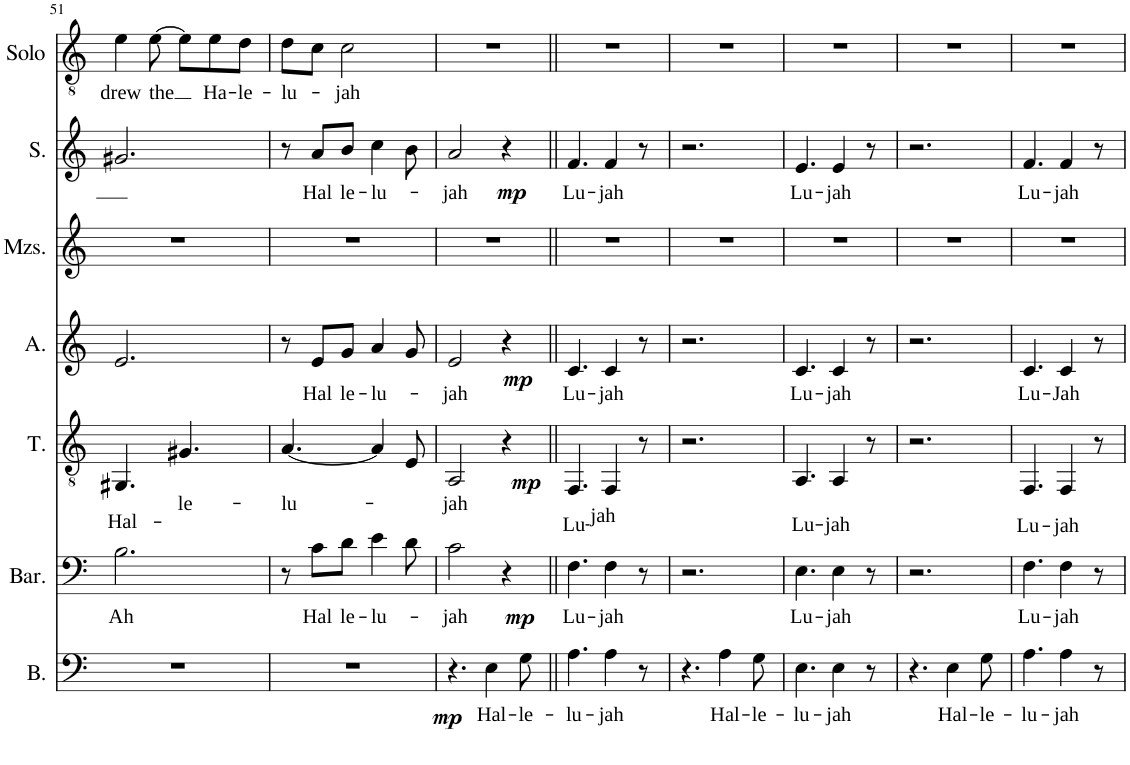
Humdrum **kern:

**kern	**text	**dynam	**kern	**text	**dynam	**kern	**text	**dynam	**kern	**text	**dynam	**kern	**kern	**text	**dynam	**kern	**text
*part7	*part7	*part7	*part6	*part6	*part6	*part5	*part5	*part5	*part4	*part4	*part4	*part3	*part2	*part2	*part2	*part1	*part1
*staff7	*staff7	*staff7	*staff6	*staff6	*staff6	*staff5	*staff5	*staff5	*staff4	*staff4	*staff4	*staff3	*staff2	*staff2	*staff2	*staff1	*staff1
*I"Bass	*	*	*I"Bari	*	*	*I"Tenor	*	*	*I"Alto	*	*	*I"Mezzo-soprano	*I"Sop	*	*	*I"Solo	*
*I'B.	*	*	*I'Bar.	*	*	*I'T.	*	*	*I'A.	*	*	*I'Mzs.	*I'S.	*	*	*I'Solo	*
!!LO:PB:g=z
*clefF4	*	*	*clefF4	*	*	*clefGv2	*	*	*clefG2	*	*	*clefG2	*clefG2	*	*	*clefGv2	*
*k[]	*	*	*k[]	*	*	*k[]	*	*	*k[]	*	*	*k[]	*k[]	*	*	*k[]	*
*M6/8	*	*	*M6/8	*	*	*M6/8	*	*	*M6/8	*	*	*M6/8	*M6/8	*	*	*M6/8	*
=51	=51	=51	=51	=51	=51	=51	=51	=51	=51	=51	=51	=51	=51	=51	=51	=51	=51
!	!	!	!	!LO:LY:b	!	!	!LO:LY:b	!	!	!	!	!	!	!	!	!	!LO:LY:b
2.r	.	.	2.B\	Ah	.	4.GG#X/	Hal-	.	2.e/	.	.	2.r	2.g#X/	.	.	4e\	drew
!	!	!	!	!	!	!	!	!	!	!	!	!	!	!	!	!	!LO:LY:b
.	.	.	.	.	.	.	.	.	.	.	.	.	.	.	.	[8e\	the
!	!	!	!	!	!	!	!LO:LY:b	!	!	!	!	!	!	!	!	!	!
.	.	.	.	.	.	4.G#X/	-le-	.	.	.	.	.	.	.	.	8e\L]	.
!	!	!	!	!	!	!	!	!	!	!	!	!	!	!	!	!	!LO:LY:b
.	.	.	.	.	.	.	.	.	.	.	.	.	.	.	.	8e\	Ha-
!	!	!	!	!	!	!	!	!	!	!	!	!	!	!	!	!	!LO:LY:b
.	.	.	.	.	.	.	.	.	.	.	.	.	.	.	.	8d\J	-le-
=52	=52	=52	=52	=52	=52	=52	=52	=52	=52	=52	=52	=52	=52	=52	=52	=52	=52
!	!	!	!	!	!	!	!LO:LY:b	!	!	!	!	!	!	!	!	!	!LO:LY:b
2.r	.	.	8r	.	.	[4.A/	-lu-	.	8r	.	.	2.r	8r	.	.	8d\L	-lu-
!	!	!	!	!LO:LY:b	!	!	!	!	!	!LO:LY:b	!	!	!	!LO:LY:b	!	!	!
.	.	.	8c\L	Hal	.	.	.	.	8e/L	Hal	.	.	8a/L	Hal	.	8c\J	.
!	!	!	!	!LO:LY:b	!	!	!	!	!	!LO:LY:b	!	!	!	!LO:LY:b	!	!	!LO:LY:b
.	.	.	8d\J	-le-	.	.	.	.	8g/J	-le-	.	.	8b/J	-le-	.	2c\	-jah
!	!	!	!	!LO:LY:b	!	!	!	!	!	!LO:LY:b	!	!	!	!LO:LY:b	!	!	!
.	.	.	4e\	-lu-	.	4A/]	.	.	4a/	-lu-	.	.	4cc\	-lu-	.	.	.
.	.	.	8d\	.	.	8E/	.	.	8g/	.	.	.	8b\	.	.	.	.
=53	=53	=53	=53	=53	=53	=53	=53	=53	=53	=53	=53	=53	=53	=53	=53	=53	=53
!	!	!LO:DY:b	!	!LO:LY:b	!	!	!LO:LY:b	!	!	!LO:LY:b	!	!	!	!LO:LY:b	!	!	!
4.r	.	mp	2c\	-jah	.	2AA/	-jah	.	2e/	-jah	.	2.r	2a/	-jah	.	2.r	.
!	!LO:LY:b	!	!	!	!	!	!	!	!	!	!	!	!	!	!	!	!
4E\	Hal-	.	.	.	.	.	.	.	.	.	.	.	.	.	.	.	.
!	!	!	!	!	!LO:DY:b	!	!	!LO:DY:b	!	!	!LO:DY:b	!	!	!	!LO:DY:b	!	!
.	.	.	4r	.	mp	4r	.	mp	4r	.	mp	.	4r	.	mp	.	.
!	!LO:LY:b	!	!	!	!	!	!	!	!	!	!	!	!	!	!	!	!
8G\	-le-	.	.	.	.	.	.	.	.	.	.	.	.	.	.	.	.
=54||	=54||	=54||	=54||	=54||	=54||	=54||	=54||	=54||	=54||	=54||	=54||	=54||	=54||	=54||	=54||	=54||	=54||
!	!LO:LY:b	!	!	!LO:LY:b	!	!	!LO:LY:b	!	!	!LO:LY:b	!	!	!	!LO:LY:b	!	!	!
4.A\	-lu-	.	4.F\	Lu-	.	4.FF/	Lu-	.	4.c/	Lu-	.	2.r	4.f/	Lu-	.	2.r	.
!	!LO:LY:b	!	!	!LO:LY:b	!	!	!LO:LY:b	!	!	!LO:LY:b	!	!	!	!LO:LY:b	!	!	!
4A\	-jah	.	4F\	-jah	.	4FF/	-jah	.	4c/	-jah	.	.	4f/	-jah	.	.	.
8r	.	.	8r	.	.	8r	.	.	8r	.	.	.	8r	.	.	.	.
=55	=55	=55	=55	=55	=55	=55	=55	=55	=55	=55	=55	=55	=55	=55	=55	=55	=55
4.r	.	.	2.r	.	.	2.r	.	.	2.r	.	.	2.r	2.r	.	.	2.r	.
!	!LO:LY:b	!	!	!	!	!	!	!	!	!	!	!	!	!	!	!	!
4A\	Hal-	.	.	.	.	.	.	.	.	.	.	.	.	.	.	.	.
!	!LO:LY:b	!	!	!	!	!	!	!	!	!	!	!	!	!	!	!	!
8G\	-le-	.	.	.	.	.	.	.	.	.	.	.	.	.	.	.	.
=56	=56	=56	=56	=56	=56	=56	=56	=56	=56	=56	=56	=56	=56	=56	=56	=56	=56
!	!LO:LY:b	!	!	!LO:LY:b	!	!	!LO:LY:b	!	!	!LO:LY:b	!	!	!	!LO:LY:b	!	!	!
4.E\	-lu-	.	4.E\	Lu-	.	4.AA/	Lu-	.	4.c/	Lu-	.	2.r	4.e/	Lu-	.	2.r	.
!	!LO:LY:b	!	!	!LO:LY:b	!	!	!LO:LY:b	!	!	!LO:LY:b	!	!	!	!LO:LY:b	!	!	!
4E\	-jah	.	4E\	-jah	.	4AA/	-jah	.	4c/	-jah	.	.	4e/	-jah	.	.	.
8r	.	.	8r	.	.	8r	.	.	8r	.	.	.	8r	.	.	.	.
=57	=57	=57	=57	=57	=57	=57	=57	=57	=57	=57	=57	=57	=57	=57	=57	=57	=57
4.r	.	.	2.r	.	.	2.r	.	.	2.r	.	.	2.r	2.r	.	.	2.r	.
!	!LO:LY:b	!	!	!	!	!	!	!	!	!	!	!	!	!	!	!	!
4E\	Hal-	.	.	.	.	.	.	.	.	.	.	.	.	.	.	.	.
!	!LO:LY:b	!	!	!	!	!	!	!	!	!	!	!	!	!	!	!	!
8G\	-le-	.	.	.	.	.	.	.	.	.	.	.	.	.	.	.	.
=58	=58	=58	=58	=58	=58	=58	=58	=58	=58	=58	=58	=58	=58	=58	=58	=58	=58
!	!LO:LY:b	!	!	!LO:LY:b	!	!	!LO:LY:b	!	!	!LO:LY:b	!	!	!	!LO:LY:b	!	!	!
4.A\	-lu-	.	4.F\	Lu-	.	4.FF/	Lu-	.	4.c/	Lu-	.	2.r	4.f/	Lu-	.	2.r	.
!	!LO:LY:b	!	!	!LO:LY:b	!	!	!LO:LY:b	!	!	!LO:LY:b	!	!	!	!LO:LY:b	!	!	!
4A\	-jah	.	4F\	-jah	.	4FF/	-jah	.	4c/	-Jah	.	.	4f/	-jah	.	.	.
8r	.	.	8r	.	.	8r	.	.	8r	.	.	.	8r	.	.	.	.
=	=	=	=	=	=	=	=	=	=	=	=	=	=	=	=	=	=
*-	*-	*-	*-	*-	*-	*-	*-	*-	*-	*-	*-	*-	*-	*-	*-	*-	*-
